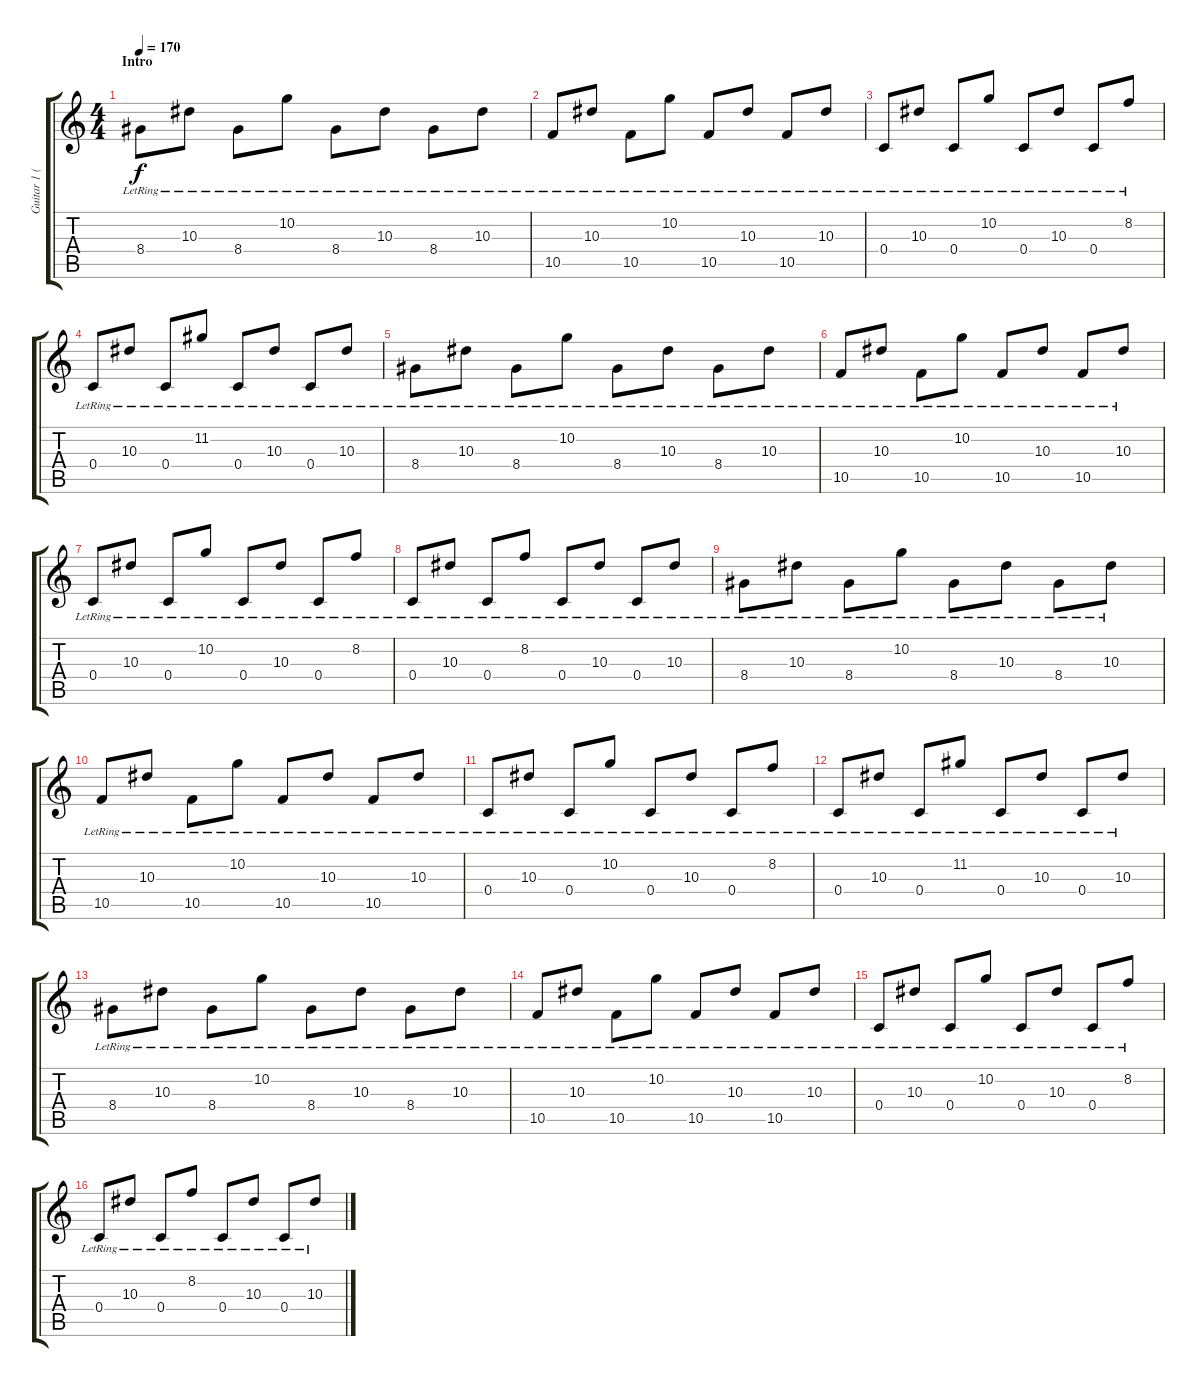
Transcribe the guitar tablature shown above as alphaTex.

\track ("Guitar 1 (Lee)" "Guitar 1 (") {instrument electricguitarjazz}
\staff {score tabs}
\tuning (D4 A3 F3 C3 G2 C2) {hide}
\ts (4 4)
\section ("" "Intro")
\tempo 170
\clef g2
\ks c
8.4{lr}.8{dy f instrument electricguitarjazz} 10.3{lr}.8 8.4{lr}.8 10.2{lr}.8 8.4{lr}.8 10.3{lr}.8 8.4{lr}.8 10.3{lr}.8 |
10.5{lr}.8 10.3{lr}.8 10.5{lr}.8 10.2{lr}.8 10.5{lr}.8 10.3{lr}.8 10.5{lr}.8 10.3{lr}.8 |
0.4{lr}.8 10.3{lr}.8 0.4{lr}.8 10.2{lr}.8 0.4{lr}.8 10.3{lr}.8 0.4{lr}.8 8.2{lr}.8 |
0.4{lr}.8 10.3{lr}.8 0.4{lr}.8 11.2{lr}.8 0.4{lr}.8 10.3{lr}.8 0.4{lr}.8 10.3{lr}.8 |
8.4{lr}.8 10.3{lr}.8 8.4{lr}.8 10.2{lr}.8 8.4{lr}.8 10.3{lr}.8 8.4{lr}.8 10.3{lr}.8 |
10.5{lr}.8 10.3{lr}.8 10.5{lr}.8 10.2{lr}.8 10.5{lr}.8 10.3{lr}.8 10.5{lr}.8 10.3{lr}.8 |
0.4{lr}.8 10.3{lr}.8 0.4{lr}.8 10.2{lr}.8 0.4{lr}.8 10.3{lr}.8 0.4{lr}.8 8.2{lr}.8 |
0.4{lr}.8 10.3{lr}.8 0.4{lr}.8 8.2{lr}.8 0.4{lr}.8 10.3{lr}.8 0.4{lr}.8 10.3{lr}.8 |
8.4{lr}.8 10.3{lr}.8 8.4{lr}.8 10.2{lr}.8 8.4{lr}.8 10.3{lr}.8 8.4{lr}.8 10.3{lr}.8 |
10.5{lr}.8 10.3{lr}.8 10.5{lr}.8 10.2{lr}.8 10.5{lr}.8 10.3{lr}.8 10.5{lr}.8 10.3{lr}.8 |
0.4{lr}.8 10.3{lr}.8 0.4{lr}.8 10.2{lr}.8 0.4{lr}.8 10.3{lr}.8 0.4{lr}.8 8.2{lr}.8 |
0.4{lr}.8 10.3{lr}.8 0.4{lr}.8 11.2{lr}.8 0.4{lr}.8 10.3{lr}.8 0.4{lr}.8 10.3{lr}.8 |
8.4{lr}.8 10.3{lr}.8 8.4{lr}.8 10.2{lr}.8 8.4{lr}.8 10.3{lr}.8 8.4{lr}.8 10.3{lr}.8 |
10.5{lr}.8 10.3{lr}.8 10.5{lr}.8 10.2{lr}.8 10.5{lr}.8 10.3{lr}.8 10.5{lr}.8 10.3{lr}.8 |
0.4{lr}.8 10.3{lr}.8 0.4{lr}.8 10.2{lr}.8 0.4{lr}.8 10.3{lr}.8 0.4{lr}.8 8.2{lr}.8 |
0.4{lr}.8 10.3{lr}.8 0.4{lr}.8 8.2{lr}.8 0.4{lr}.8 10.3{lr}.8 0.4{lr}.8 10.3{lr}.8
